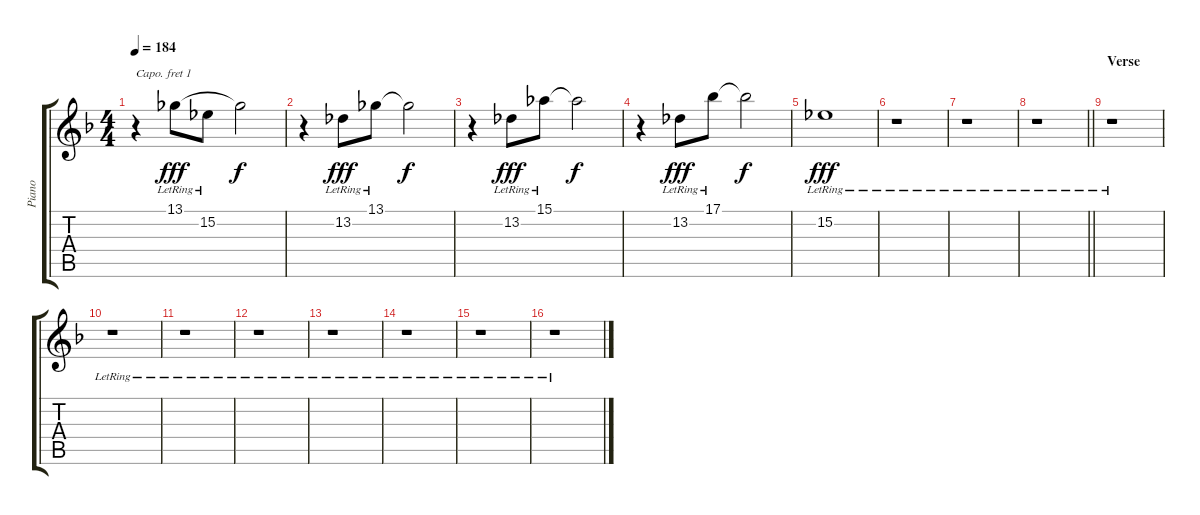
\track ("Piano" "Piano") {instrument electricgrandpiano}
\staff {score tabs}
\capo 1
\tuning (E4 B3 G3 D3 A2 E2) {hide}
\ts (4 4)
\tempo 184
\clef g2
\ks f
r.4{dy fff} 13.1{lr}.8 15.2{lr}.8 13.1{t}.2{dy f} |
r.4 13.2{lr}.8{dy fff} 13.1{lr}.8 13.1{t}.2{dy f} |
r.4 13.2{lr}.8{dy fff} 15.1{lr}.8 15.1{t}.2{dy f} |
r.4 13.2{lr}.8{dy fff} 17.1{lr}.8 17.1{t}.2{dy f} |
15.2{lr}.1{dy fff} |
r.1 |
r.1 |
\barLineRight lightlight
r.1 |
\section ("" "Verse")
r.1 |
r.1 |
r.1 |
r.1 |
r.1 |
r.1 |
r.1 |
r.1
